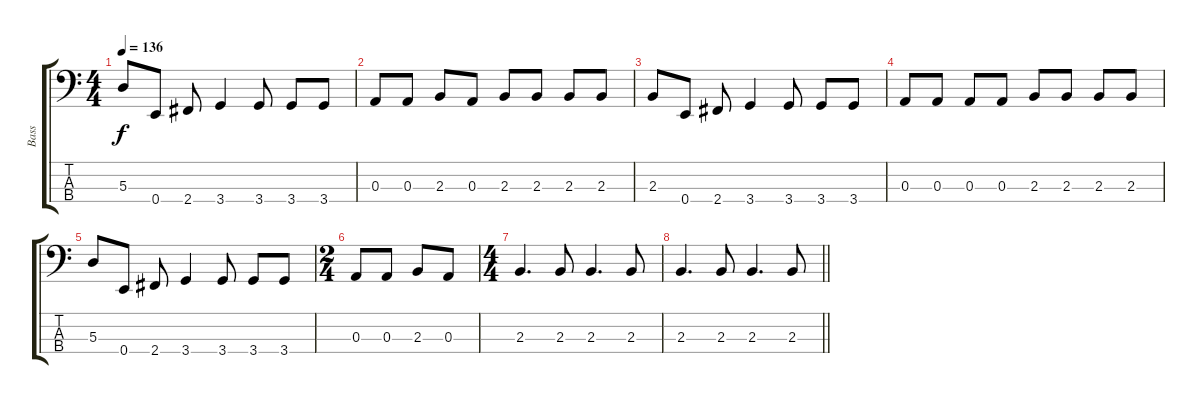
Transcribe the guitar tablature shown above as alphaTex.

\track ("Bass" "Bass") {instrument electricbassfinger}
\staff {score tabs}
\tuning (G2 D2 A1 E1) {hide}
\ts (4 4)
\tempo 136
\clef f4
\ks c
5.3.8{dy f} 0.4.8 2.4.8 3.4.4 3.4.8 3.4.8 3.4.8 |
0.3.8 0.3.8 2.3.8 0.3.8 2.3.8 2.3.8 2.3.8 2.3.8 |
2.3.8 0.4.8 2.4.8 3.4.4 3.4.8 3.4.8 3.4.8 |
0.3.8 0.3.8 0.3.8 0.3.8 2.3.8 2.3.8 2.3.8 2.3.8 |
5.3.8 0.4.8 2.4.8 3.4.4 3.4.8 3.4.8 3.4.8 |
\ts (2 4)
0.3.8 0.3.8 2.3.8 0.3.8 |
\ts (4 4)
2.3.4{d} 2.3.8 2.3.4{d} 2.3.8 |
\barLineRight lightlight
2.3.4{d} 2.3.8 2.3.4{d} 2.3.8
